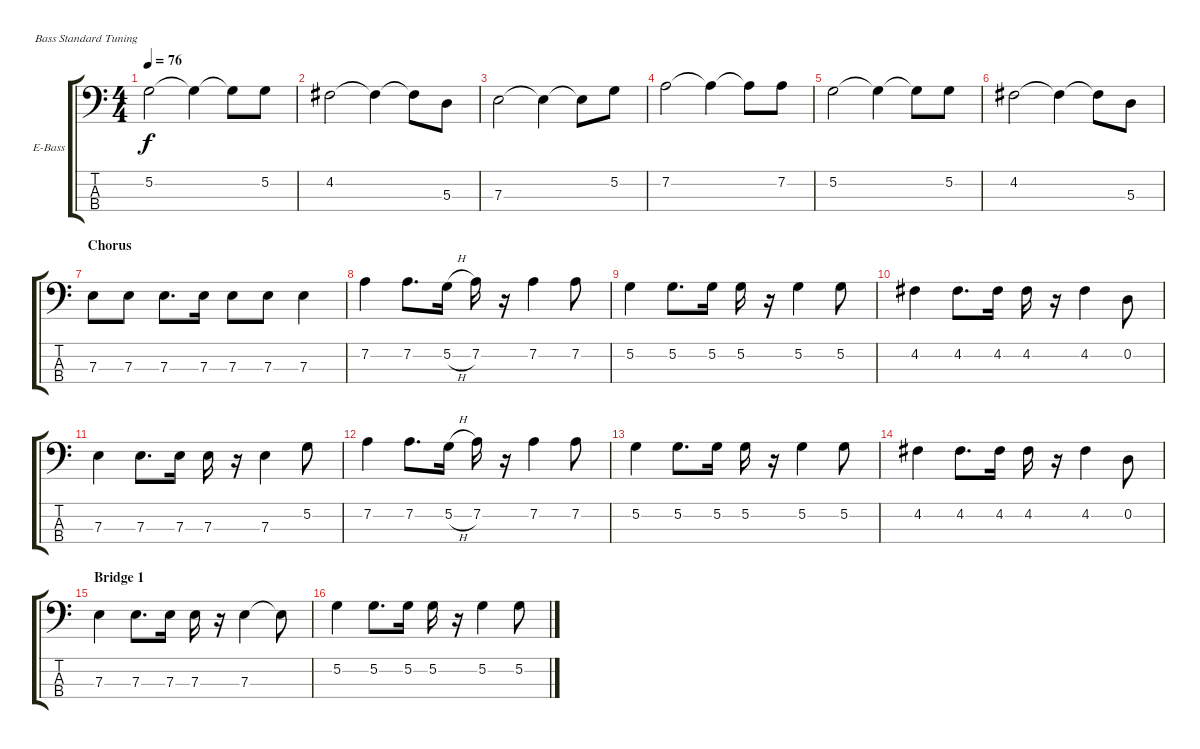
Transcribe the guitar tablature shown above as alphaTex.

\bracketExtendMode groupsimilarinstruments
\firstSystemTrackNameOrientation horizontal
\otherSystemsTrackNameOrientation horizontal
\track ("Bass" "E-Bass") {instrument electricbassfinger}
\staff {score tabs}
\tuning (G2 D2 A1 E1)
\ts (4 4)
\tempo 76
\clef f4
\scale
0.333333
\ks c
5.2.2{dy f} 5.2{t}.4 5.2{t}.8 5.2.8 |
\scale
0.333333 4.2.2 4.2{t}.4 4.2{t}.8 5.3.8 |
\scale
0.333333 7.3.2 7.3{t}.4 7.3{t}.8 5.2.8 |
\scale
0.333333 7.2.2 7.2{t}.4 7.2{t}.8 7.2.8 |
\scale
0.333333 5.2.2 5.2{t}.4 5.2{t}.8 5.2.8 |
\scale
0.333333 4.2.2 4.2{t}.4 4.2{t}.8 5.3.8 |
\section ("" "Chorus")
\scale
0.333333 7.3.8 7.3.8 7.3.8{d} 7.3.16 7.3.8 7.3.8 7.3.4 |
\scale
0.333333 7.2.4 7.2.8{d} 5.2{h}.16 7.2.16 r.16 7.2.4 7.2.8 |
\scale
0.333333 5.2.4 5.2.8{d} 5.2.16 5.2.16 r.16 5.2.4 5.2.8 |
\scale
0.333333 4.2.4 4.2.8{d} 4.2.16 4.2.16 r.16 4.2.4 0.2.8 |
\scale
0.333333 7.3.4 7.3.8{d} 7.3.16 7.3.16 r.16 7.3.4 5.2.8 |
\scale
0.333333 7.2.4 7.2.8{d} 5.2{h}.16 7.2.16 r.16 7.2.4 7.2.8 |
\scale
0.333333 5.2.4 5.2.8{d} 5.2.16 5.2.16 r.16 5.2.4 5.2.8 |
\scale
0.333333 4.2.4 4.2.8{d} 4.2.16 4.2.16 r.16 4.2.4 0.2.8 |
\section ("" "Bridge 1")
\scale
0.333333 7.3.4 7.3.8{d} 7.3.16 7.3.16 r.16 7.3.4 7.3{t}.8 |
\scale
0.333333 5.2.4 5.2.8{d} 5.2.16 5.2.16 r.16 5.2.4 5.2.8
